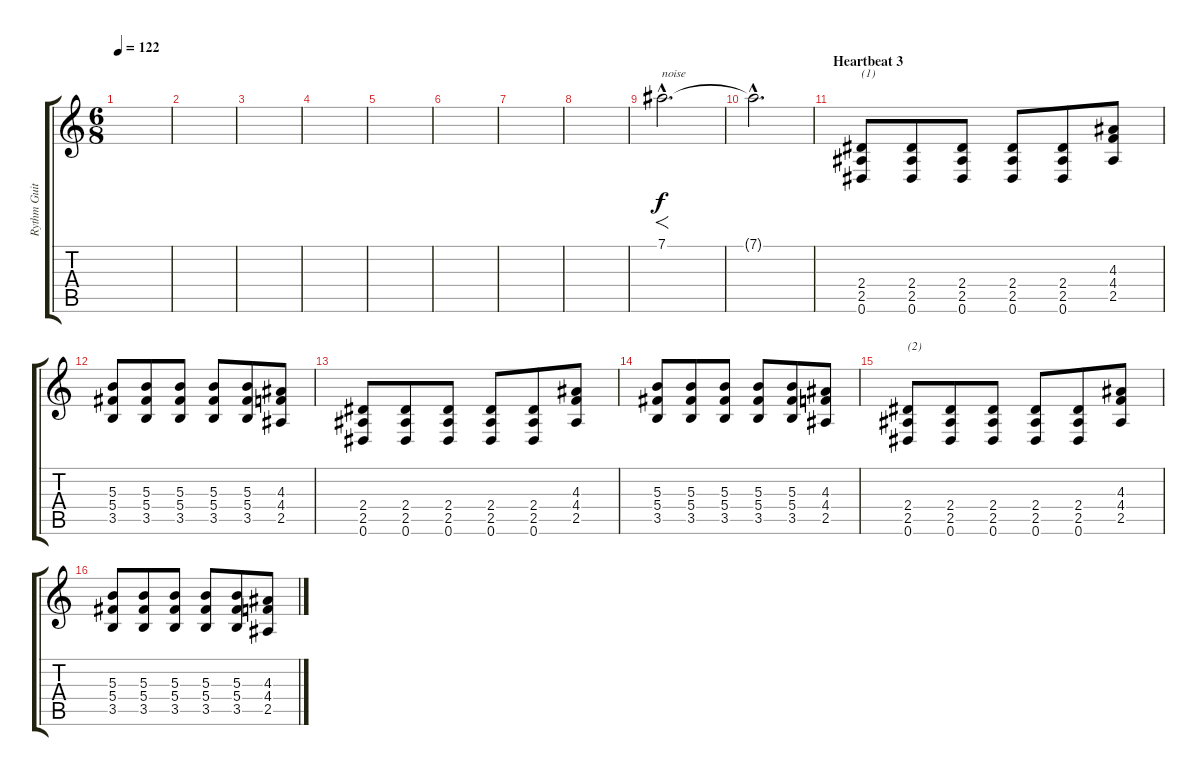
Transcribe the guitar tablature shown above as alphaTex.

\track ("Rythm Guitar" "Rythm Guit") {instrument distortionguitar}
\staff {score tabs}
\tuning (Eb4 Bb3 Gb3 Db3 Ab2 Eb2) {hide}
\ts (6 8)
\tempo 122
\clef g2
\ks c
|
|
|
|
|
|
|
|
7.1{hac}.2{f d txt "noise" dy f} |
7.1{hac t}.2{d} |
\section ("" "Heartbeat 3")
(2.4 2.5 0.6).8{txt "(1)"} (2.4 2.5 0.6).8 (2.4 2.5 0.6).8 (2.4 2.5 0.6).8 (2.4 2.5 0.6).8 (4.3 4.4 2.5).8 |
(5.3 5.4 3.5).8 (5.3 5.4 3.5).8 (5.3 5.4 3.5).8 (5.3 5.4 3.5).8 (5.3 5.4 3.5).8 (4.3 4.4 2.5).8 |
(2.4 2.5 0.6).8 (2.4 2.5 0.6).8 (2.4 2.5 0.6).8 (2.4 2.5 0.6).8 (2.4 2.5 0.6).8 (4.3 4.4 2.5).8 |
(5.3 5.4 3.5).8 (5.3 5.4 3.5).8 (5.3 5.4 3.5).8 (5.3 5.4 3.5).8 (5.3 5.4 3.5).8 (4.3 4.4 2.5).8 |
(2.4 2.5 0.6).8{txt "(2)"} (2.4 2.5 0.6).8 (2.4 2.5 0.6).8 (2.4 2.5 0.6).8 (2.4 2.5 0.6).8 (4.3 4.4 2.5).8 |
(5.3 5.4 3.5).8 (5.3 5.4 3.5).8 (5.3 5.4 3.5).8 (5.3 5.4 3.5).8 (5.3 5.4 3.5).8 (4.3 4.4 2.5).8
